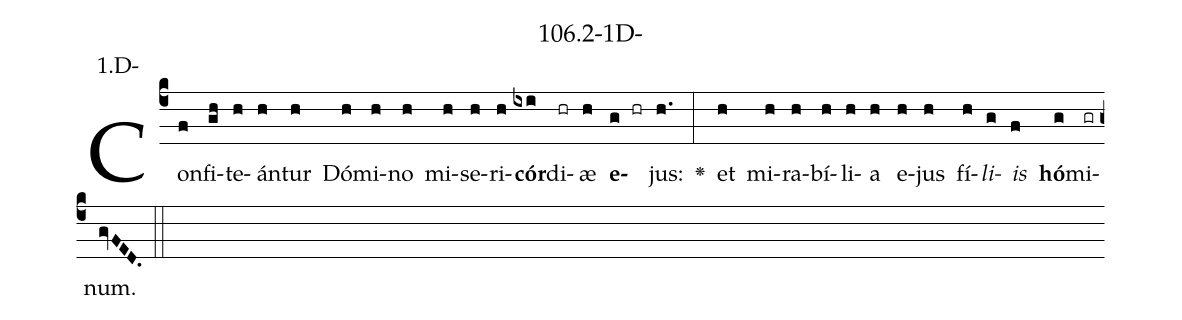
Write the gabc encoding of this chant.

name: 106.2-1D-;
annotation: 1.D-;
%%
(c4)Con(f)fi(gh)te(h)án(h)tur(h) Dó(h)mi(h)no(h) mi(h)se(h)ri(h)<b>cór</b>(ixi)di(hr)æ(h) <b>e</b>(g hr)jus:(h.) <v>\greheightstar</v>(:) et(h) mi(h)ra(h)bí(h)li(h)a(h) e(h)jus(h) fí(h)<i>li</i>(g)<i>is</i>(f) <b>hó</b>(g)mi(gr)num.(gvFED.) (::)


%E(h) u(h) o(g) u(f) a(g) e.(gvFED.) (::)
